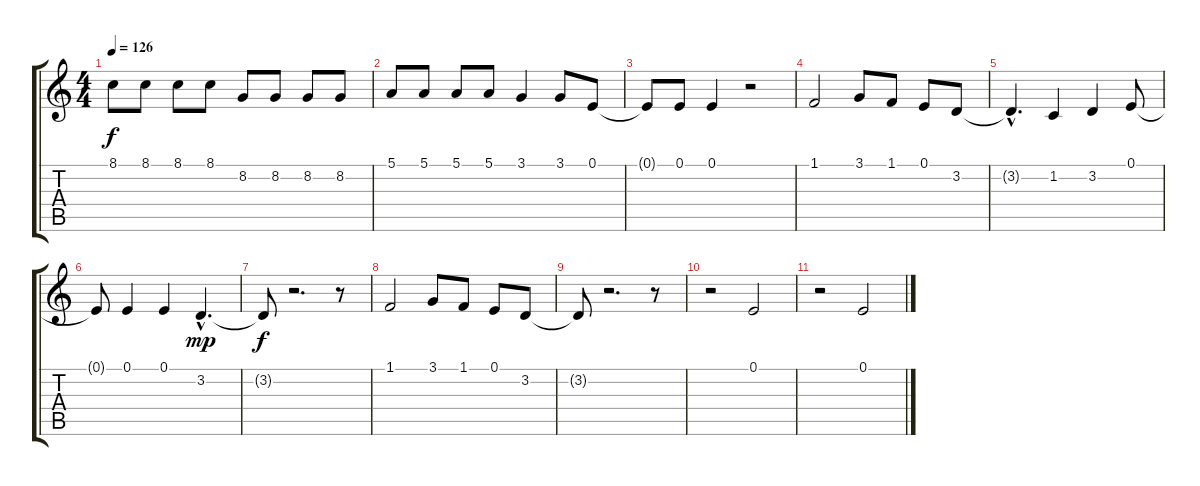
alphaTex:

\track "" {instrument voiceoohs}
\staff {score tabs}
\tuning (E4 B3 G3 D3 A2 E2) {hide}
\ts (4 4)
\tempo 126
\clef g2
\ks c
8.1.8{dy f} 8.1.8 8.1.8 8.1.8 8.2.8 8.2.8 8.2.8 8.2.8 |
5.1.8 5.1.8 5.1.8 5.1.8 3.1.4 3.1.8 0.1.8 |
0.1{t}.8 0.1.8 0.1.4 r.2 |
1.1.2 3.1.8 1.1.8 0.1.8 3.2.8 |
3.2{hac t}.4{d} 1.2.4 3.2.4 0.1.8 |
0.1{t}.8 0.1.4 0.1.4 3.2{hac}.4{d dy mp} |
3.2{t}.8{dy f} r.2{d} r.8 |
1.1.2 3.1.8 1.1.8 0.1.8 3.2.8 |
3.2{t}.8 r.2{d} r.8 |
r.2 0.1.2 |
r.2 0.1.2
